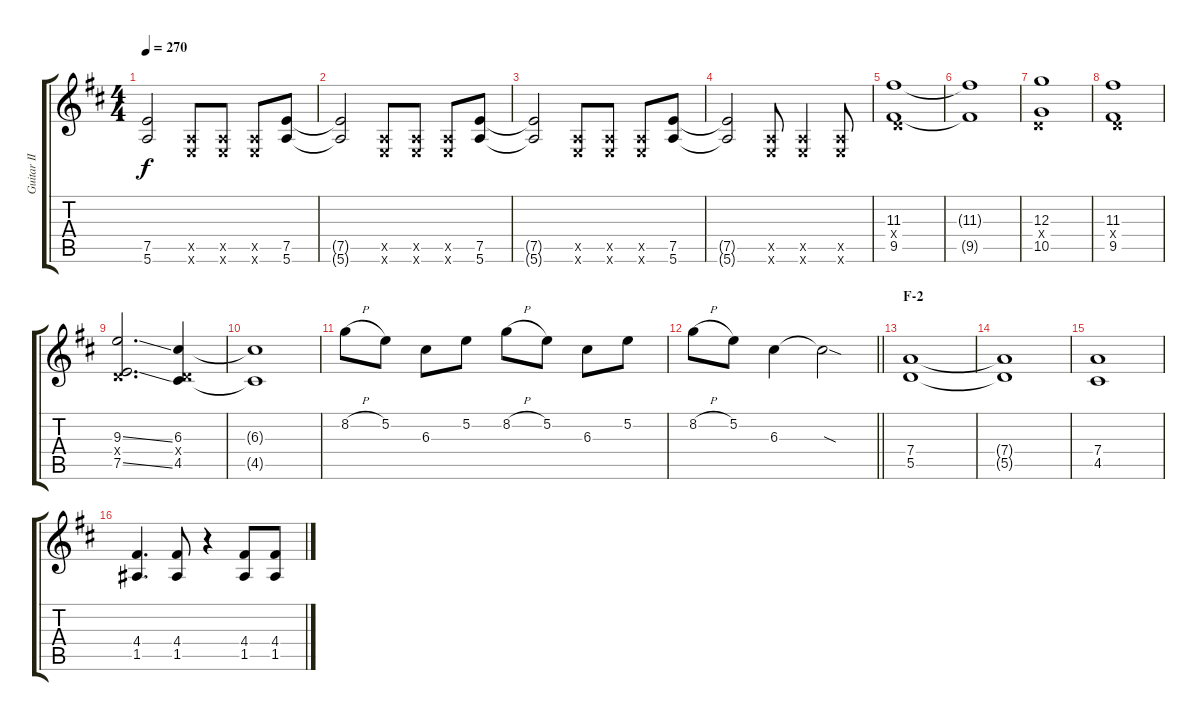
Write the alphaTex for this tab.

\track ("Guitar II" "Guitar II") {instrument overdrivenguitar}
\staff {score tabs}
\tuning (E4 B3 G3 D3 A2 E2) {hide}
\ts (4 4)
\tempo 270
\clef g2
\ks d
(7.5 5.6).2{dy f} (0.5{x} 0.6{x}).8 (0.5{x} 0.6{x}).8 (0.5{x} 0.6{x}).8 (7.5 5.6).8 |
(7.5{t} 5.6{t}).2 (0.5{x} 0.6{x}).8 (0.5{x} 0.6{x}).8 (0.5{x} 0.6{x}).8 (7.5 5.6).8 |
(7.5{t} 5.6{t}).2 (0.5{x} 0.6{x}).8 (0.5{x} 0.6{x}).8 (0.5{x} 0.6{x}).8 (7.5 5.6).8 |
(7.5{t} 5.6{t}).2 (0.5{x} 0.6{x}).8 (0.5{x} 0.6{x}).4 (0.5{x} 0.6{x}).8 |
(11.3 0.4{x} 9.5).1 |
(11.3{t} 9.5{t}).1 |
(12.3 0.4{x} 10.5).1 |
(11.3 0.4{x} 9.5).1 |
(9.3{ss} 0.4{x} 7.5{ss}).2{d} (6.3 0.4{x} 4.5).4 |
(6.3{t} 4.5{t}).1 |
8.2{h}.8 5.2.8 6.3.8 5.2.8 8.2{h}.8 5.2.8 6.3.8 5.2.8 |
\barLineRight lightlight
8.2{h}.8 5.2.8 6.3.4 6.3{sod t}.2 |
\section ("" "F-2")
(7.4 5.5).1 |
(7.4{t} 5.5{t}).1 |
(7.4 4.5).1 |
(4.4 1.5).4{d} (4.4 1.5).8 r.4 (4.4 1.5).8 (4.4 1.5).8
